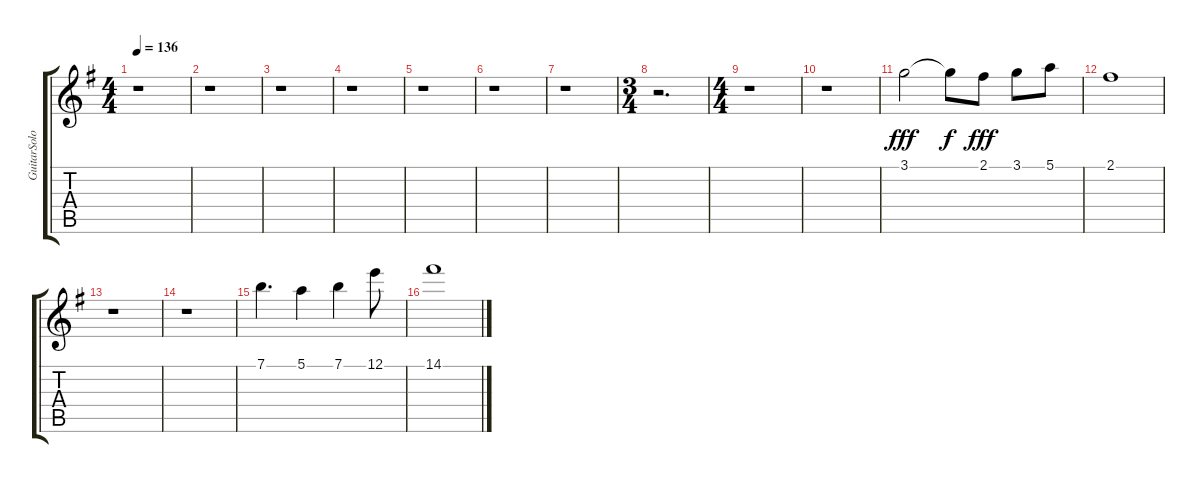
\track ("GuitarSolo" "GuitarSolo") {instrument overdrivenguitar}
\staff {score tabs}
\tuning (E4 B3 G3 D3 A2 E2) {hide}
\ts (4 4)
\tempo 136
\clef g2
\ks eminor
r.1{dy fff} |
r.1 |
r.1 |
r.1 |
r.1 |
r.1 |
r.1 |
\ts (3 4)
r.2{d} |
\ts (4 4)
r.1 |
r.1 |
3.1.2 3.1{t}.8{dy f} 2.1.8{dy fff} 3.1.8 5.1.8 |
2.1.1 |
r.1 |
r.1 |
7.1.4{d} 5.1.4 7.1.4 12.1.8 |
14.1.1
